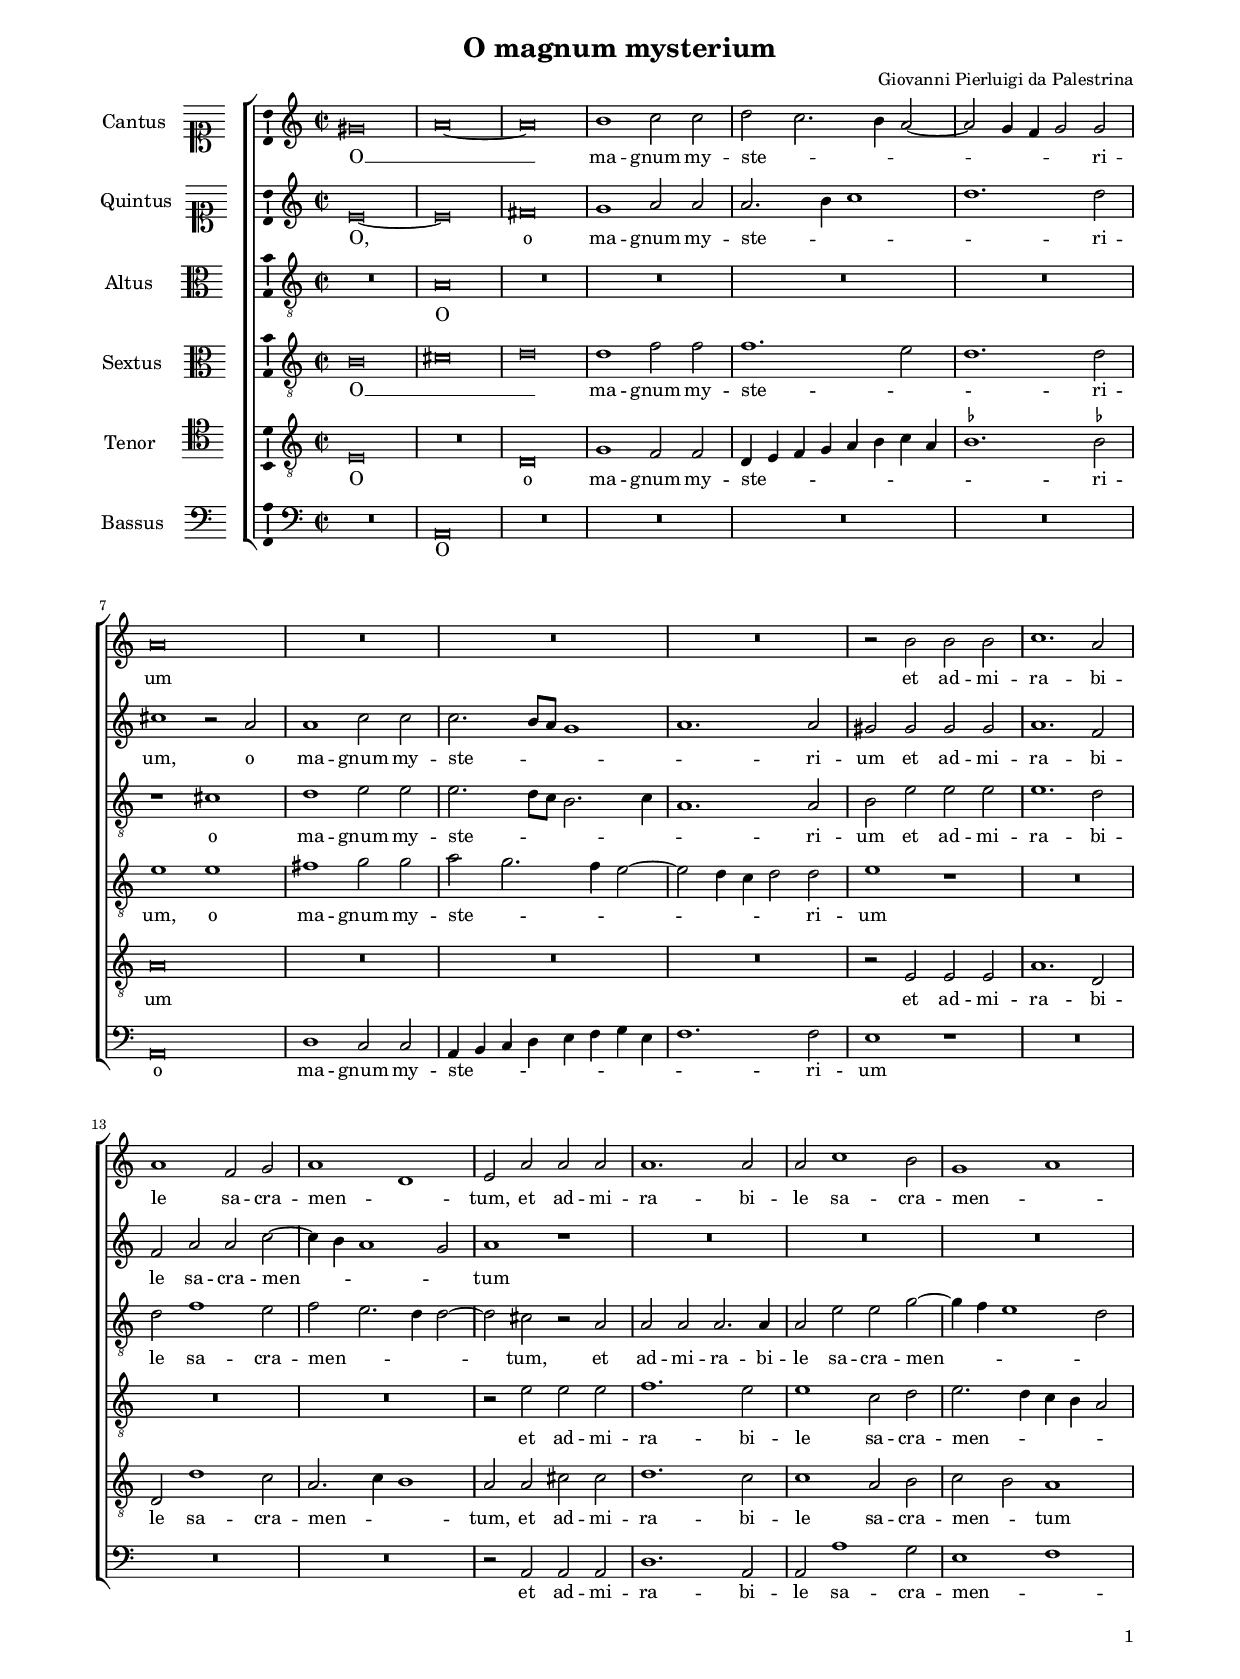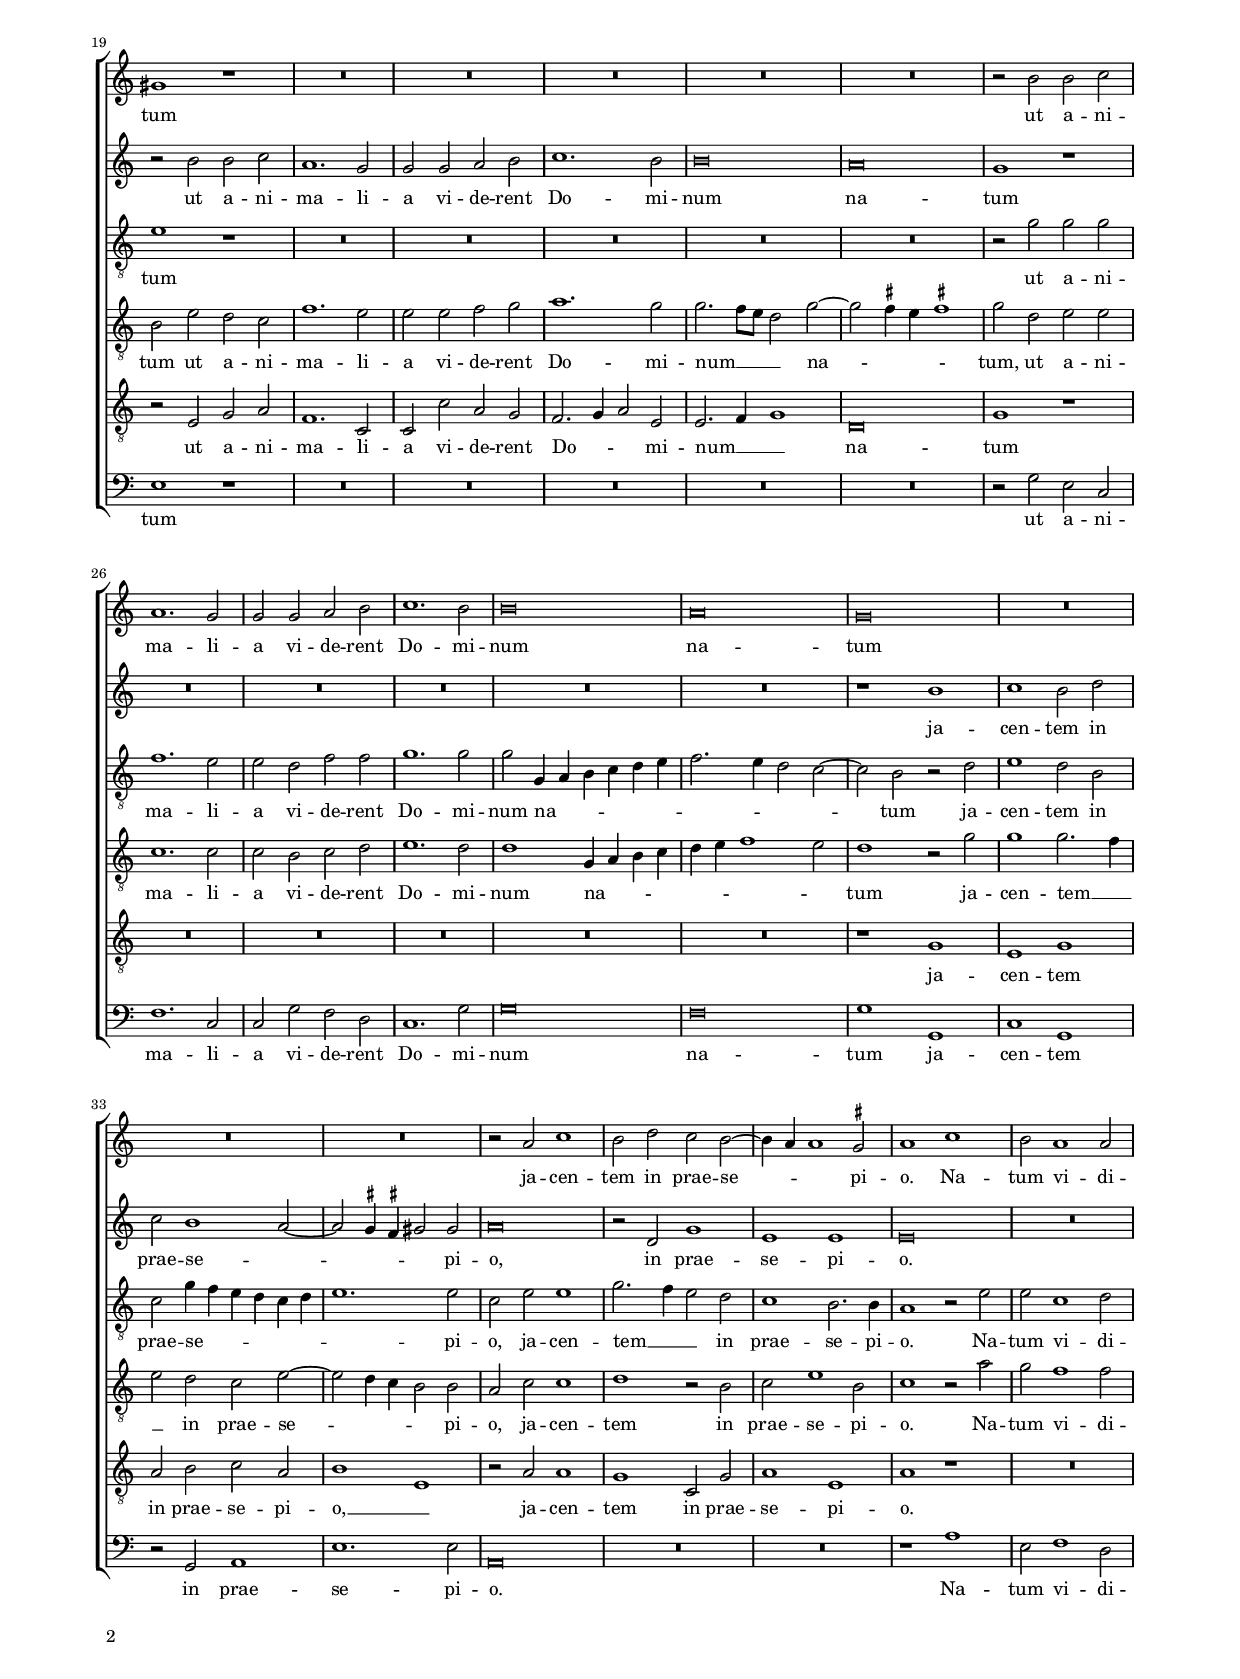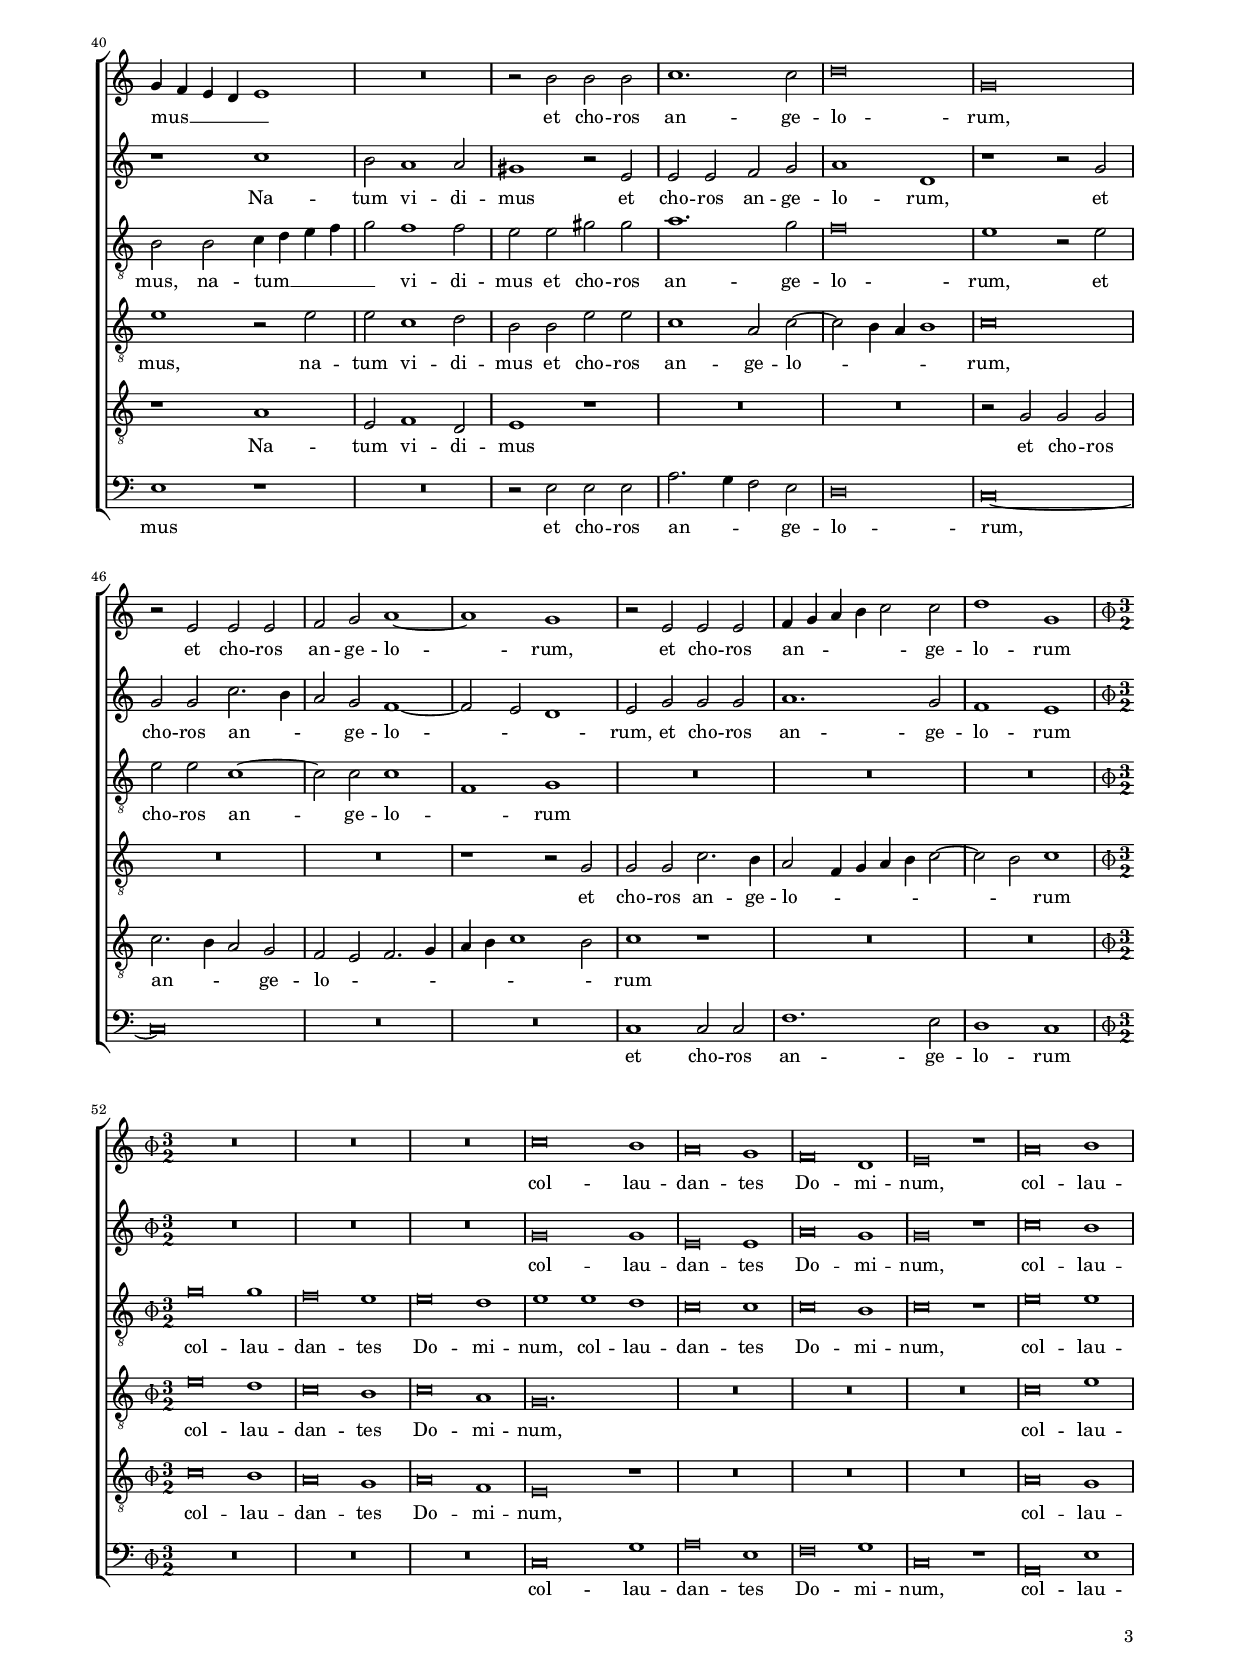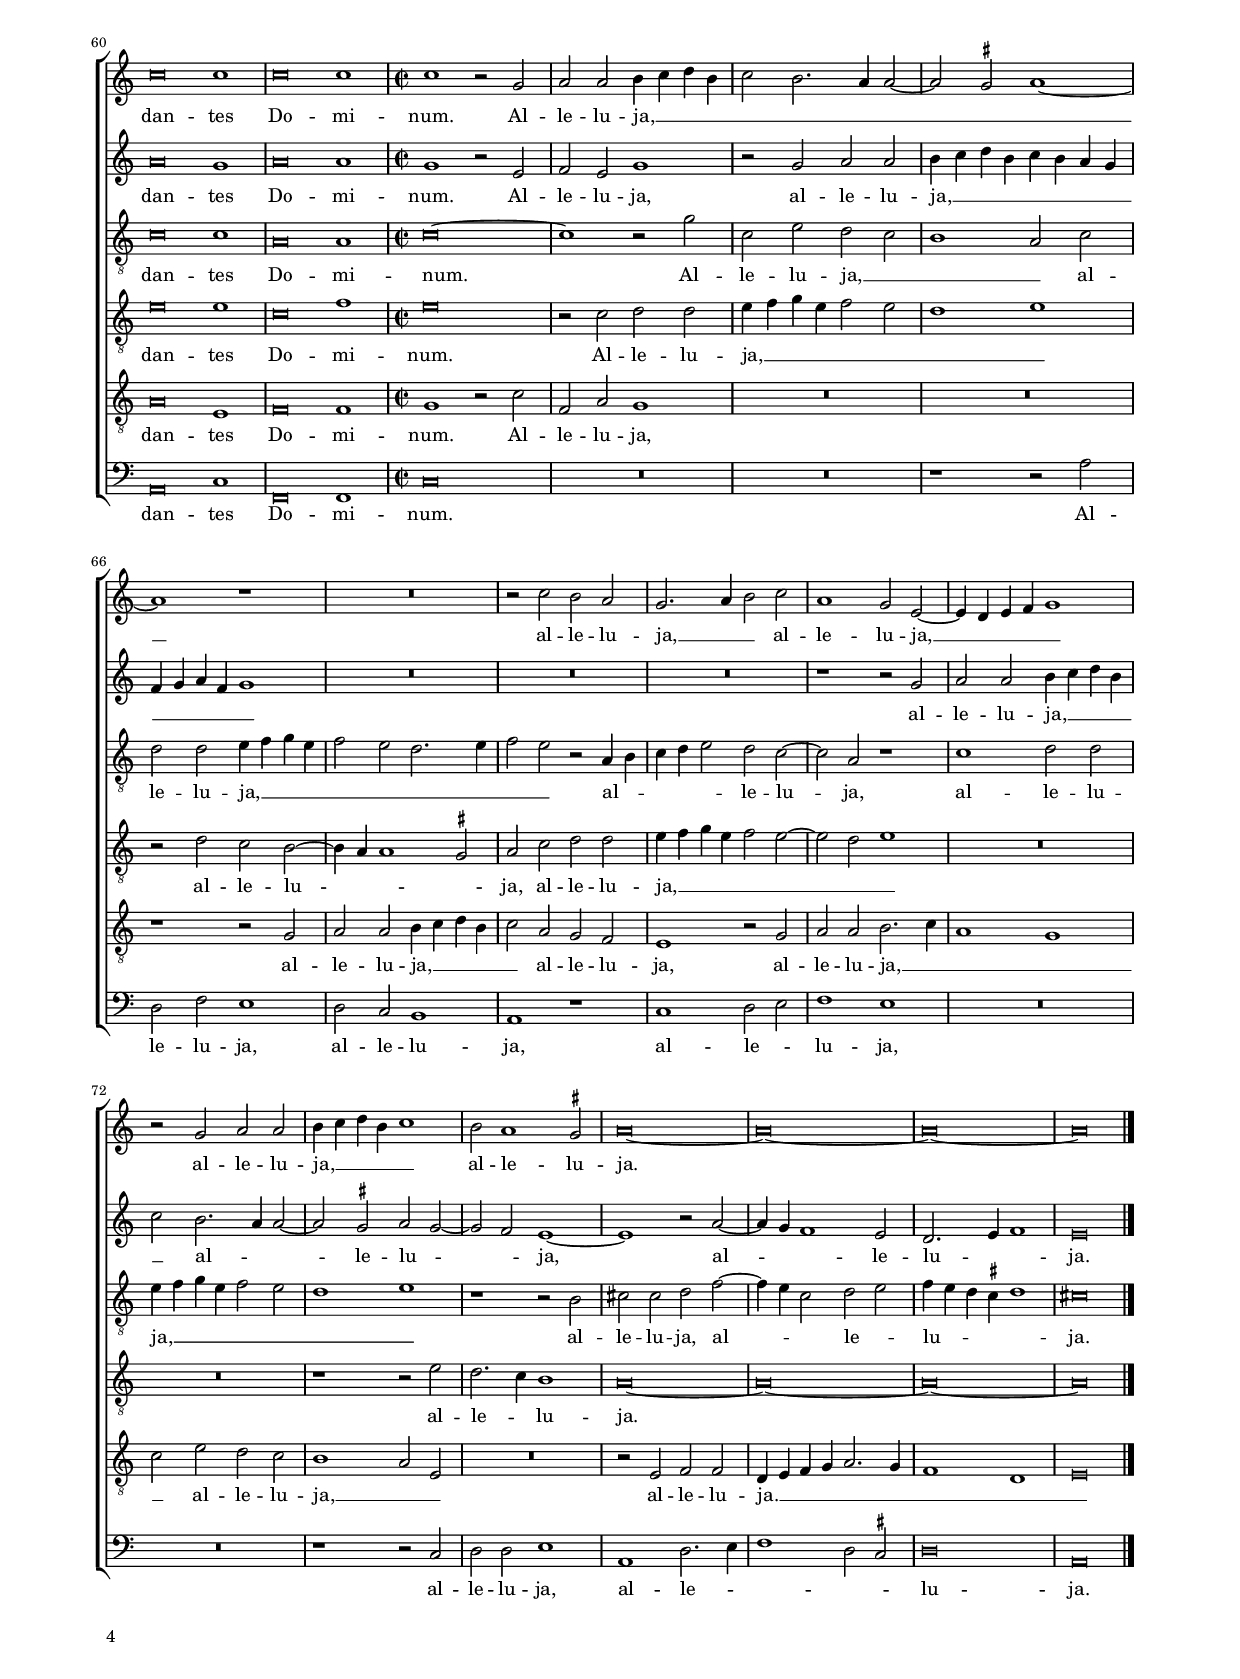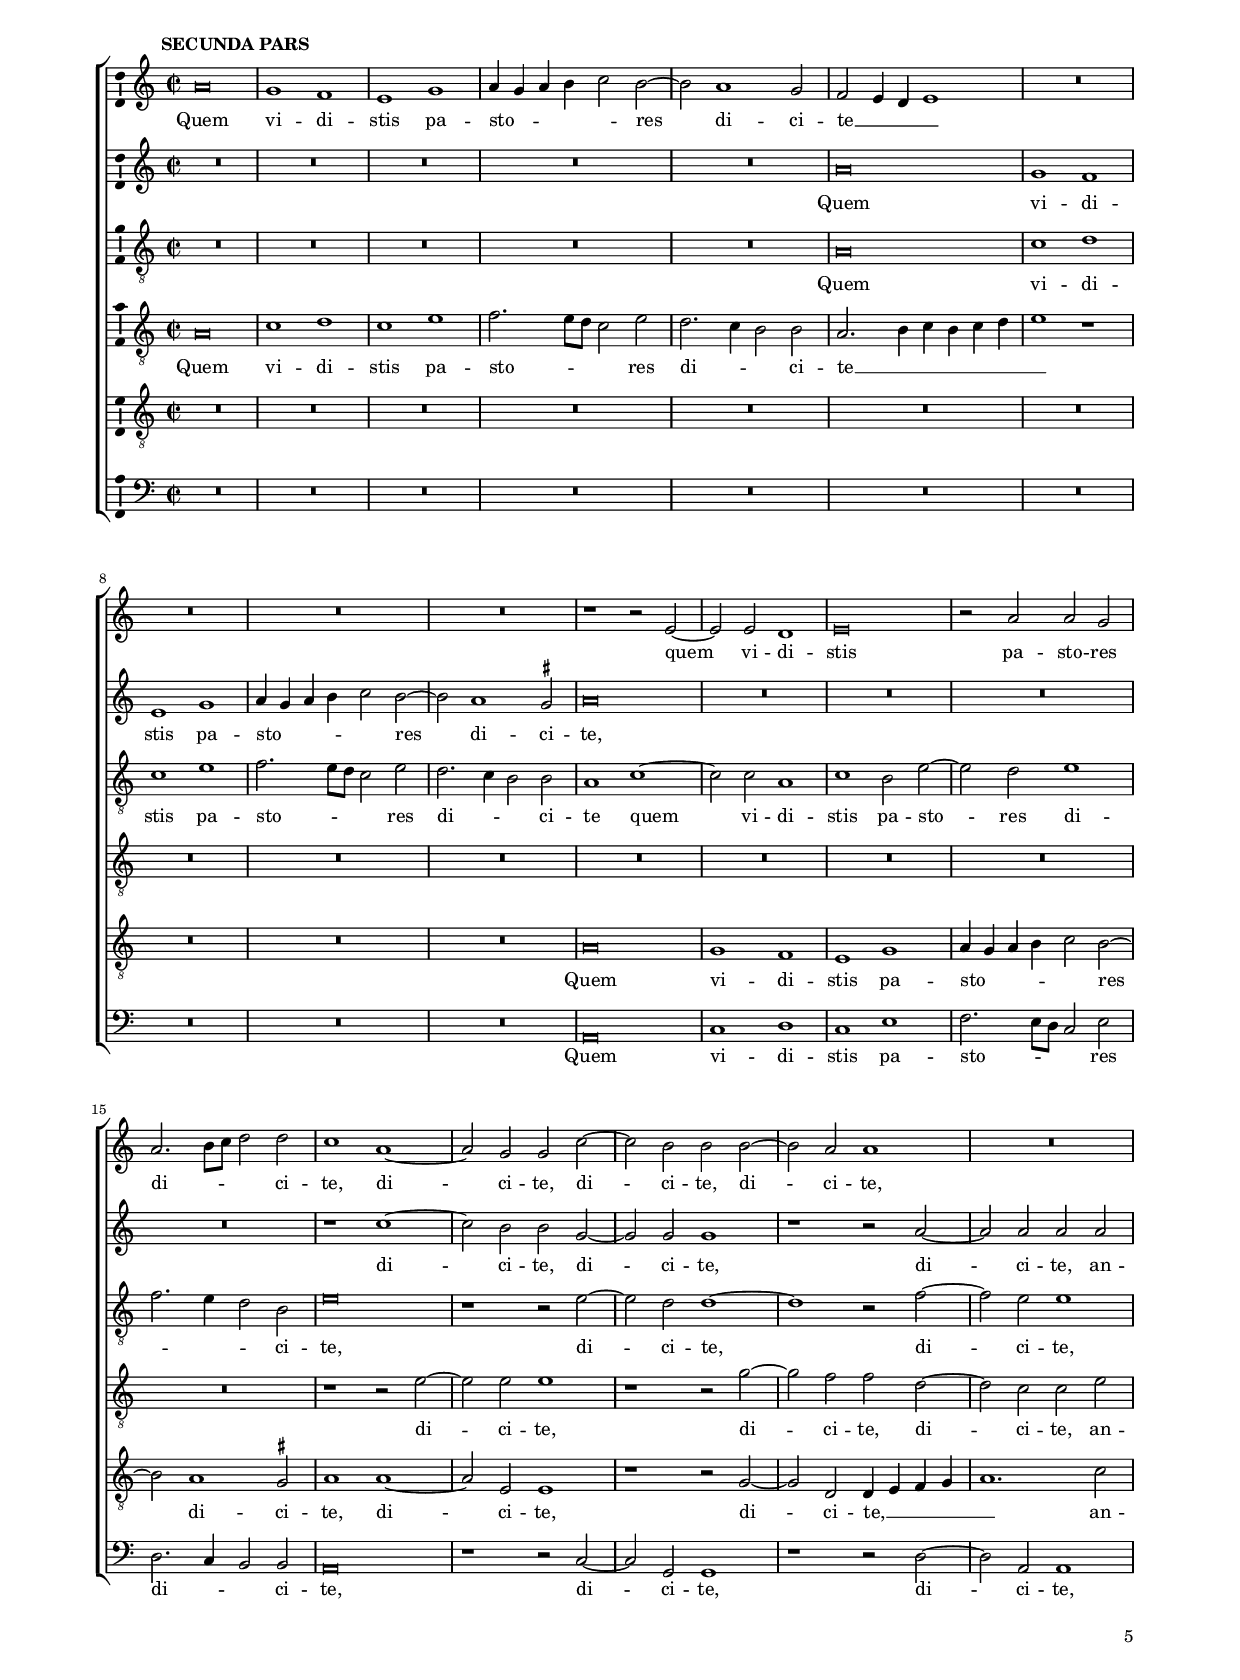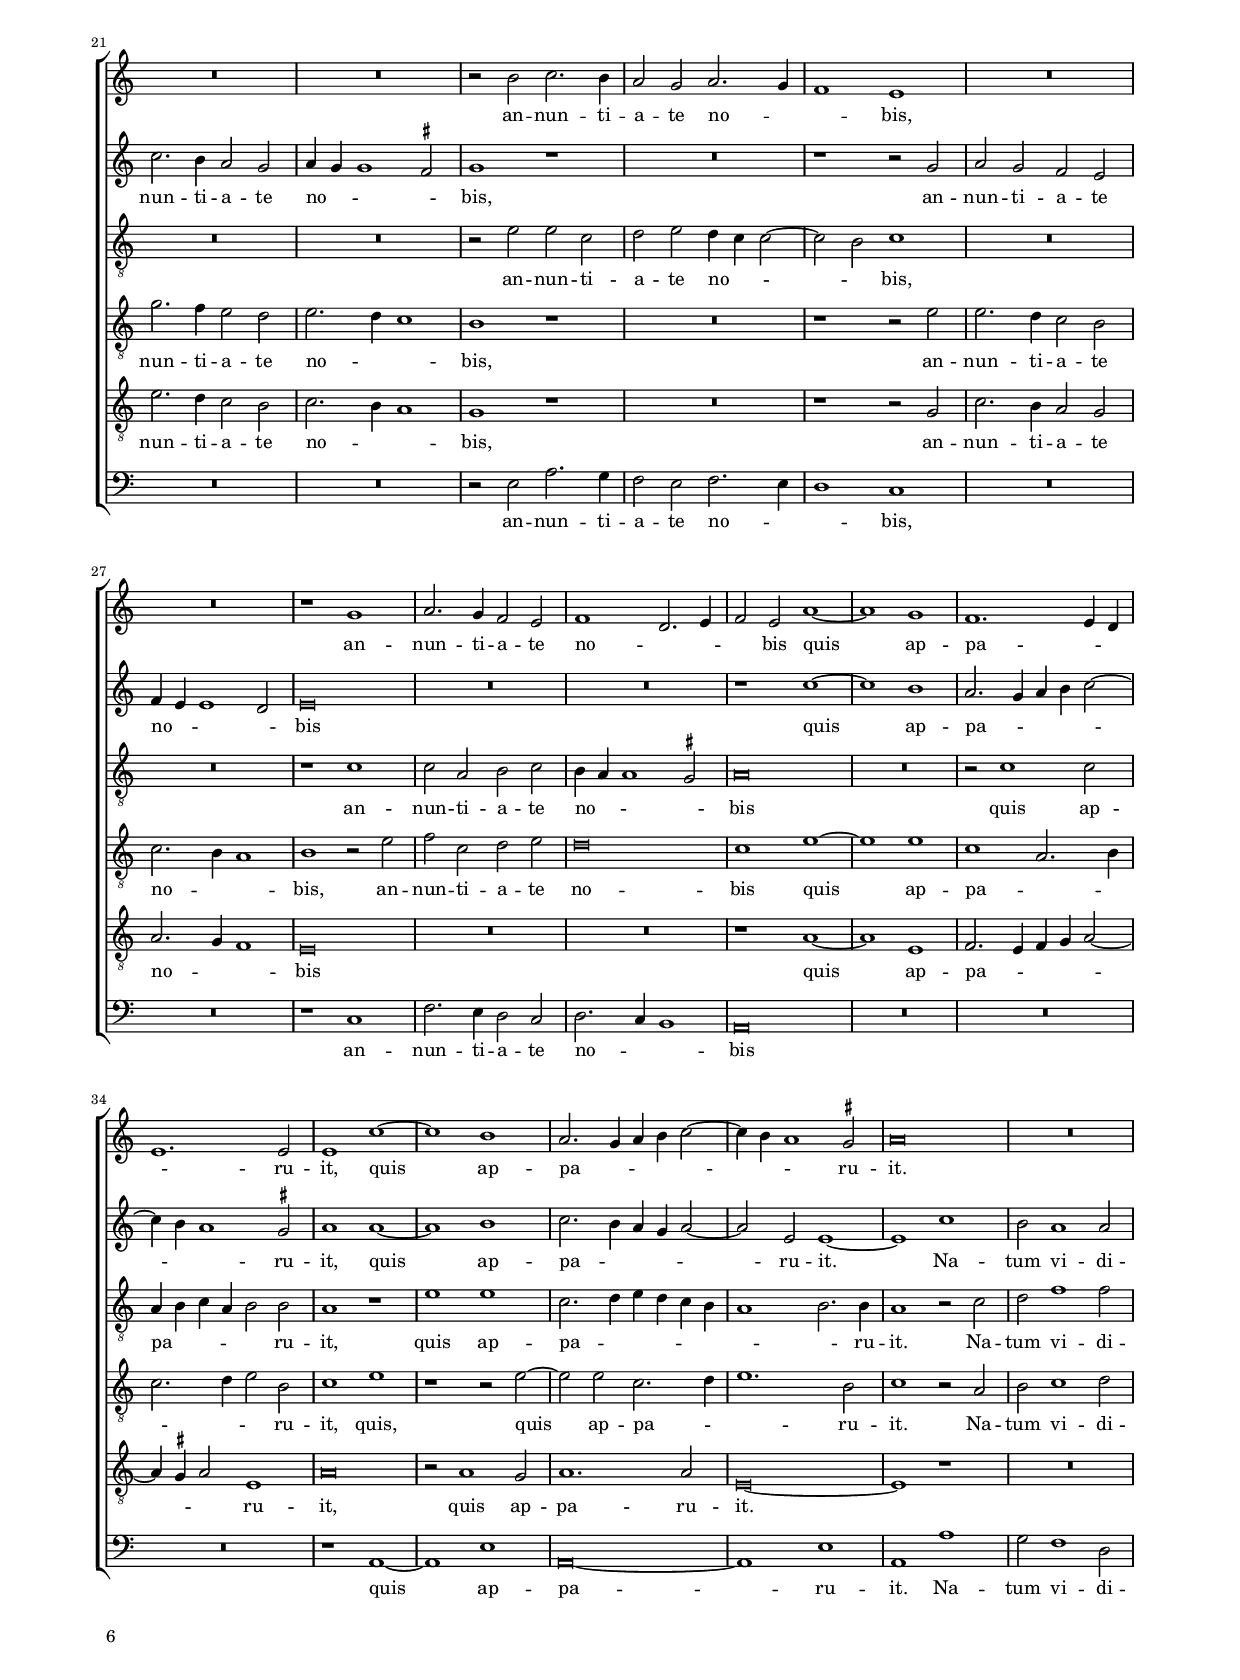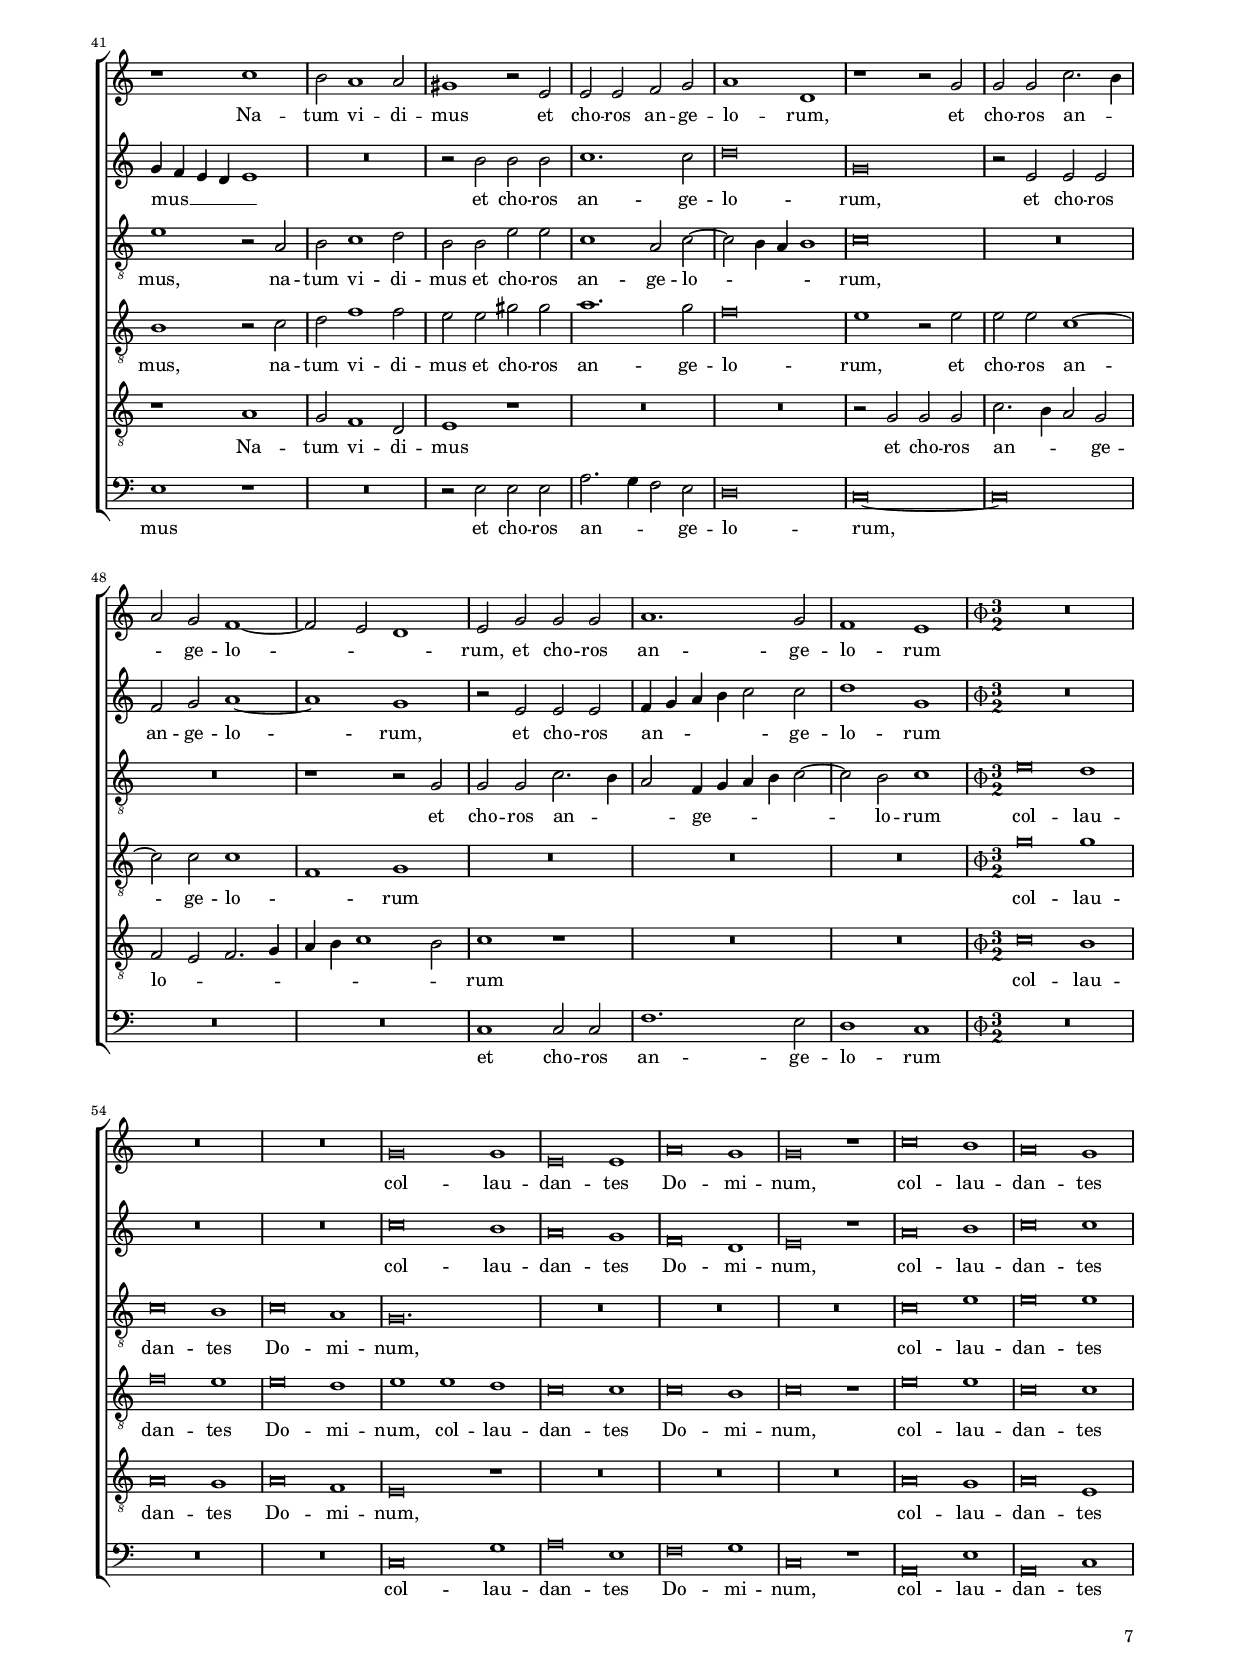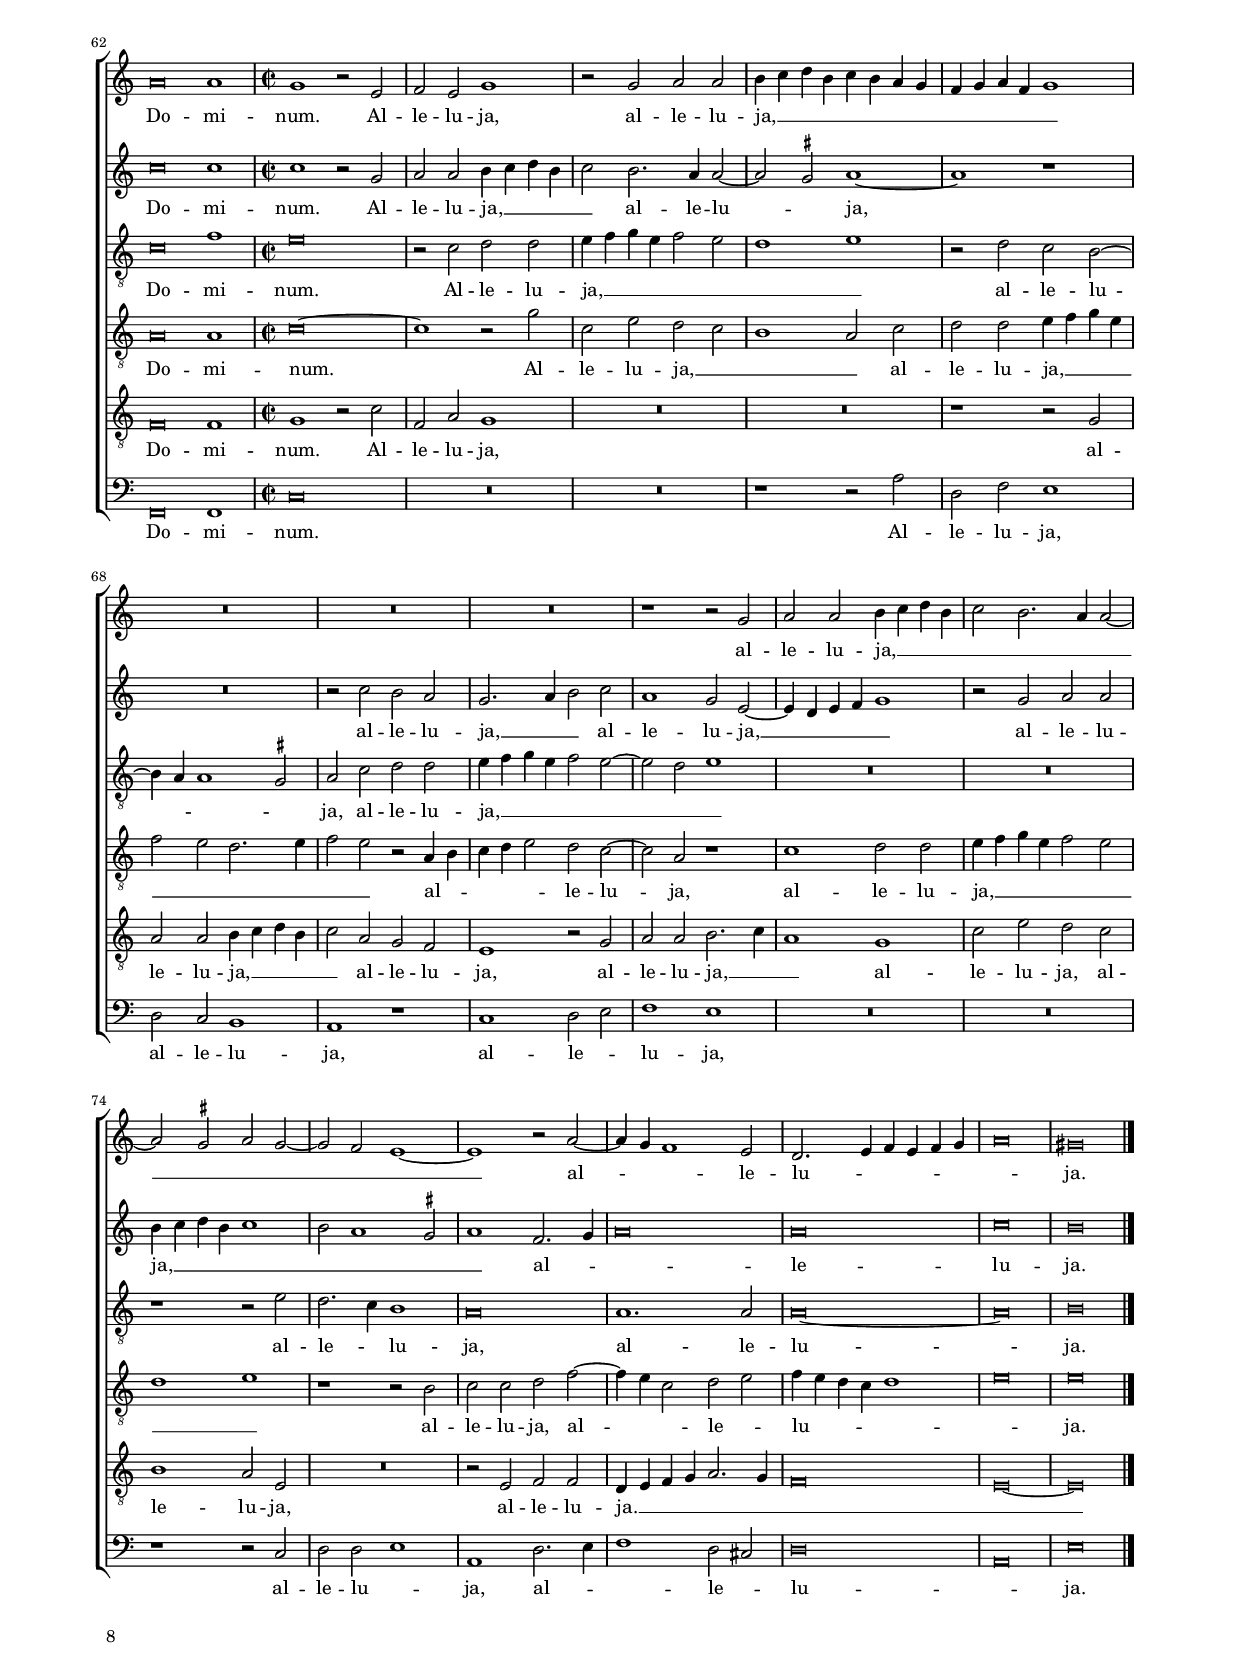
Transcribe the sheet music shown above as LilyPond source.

\header
{
  title="O magnum mysterium"
  composer="Giovanni Pierluigi da Palestrina"
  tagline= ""
}

\version "2.24.2"
\include "deutsch.ly"
#(set-global-staff-size 15)
% #(set-default-paper-size "letter")
#(ly:set-option 'point-and-click #f)


	ficta = { \once \set suggestAccidentals = ##t }
	
	forget = #(define-music-function (music) (ly:music?) #{
		\accidentalStyle forget
		$music
		\accidentalStyle default
		#})

	#(define ((double-time-signature glyph a b) grob)
	(grob-interpret-markup grob
			(markup #:override '(baseline-skip . 2.5) #:number
					(#:line ((markup (#:musicglyph glyph))
							(#:fontsize -1 #:column (a b)))))))
	
\paper
	{
	top-margin = 1.5 \cm
	bottom-margin = 0.9 \cm
	left-margin = 1.8 \cm
	right-margin = 1.8 \cm
	ragged-bottom = ##f
	ragged-last-bottom = ##t
	print-page-number = ##f
	score-system-spacing = #'((basic-distance . 16) (minimum-distance . 14) (padding . 5) (strechability . 150))
	system-system-spacing = #'((basic-distance . 16) (minimum-distance . 14) (padding . 5) (strechability . 150))
	oddFooterMarkup=\markup   \fill-line { "" \fromproperty #'page:page-number-string }
	evenFooterMarkup=\markup  \fill-line { \fromproperty #'page:page-number-string "" }
	last-bottom-spacing = #'((basic-distance . 12) (minimum-distance . 7) (padding . 4))
	systems-per-page = 3
	page-count = 8
%	min-systems-per-page = 3
	}

global = {
	\key c \major
	\time 2/2 \set Score.measureLength = #(ly:make-moment 2/1)
	\skip 1*2*51
	\once \override Score.TimeSignature.stencil = #(double-time-signature "timesig.mensural34" "3" "2") \time 3/1
	\skip 1*3*10
	\time 2/2 \set Score.measureLength = #(ly:make-moment 2/1)
	\skip 1*2*17 \bar "|."
	}


incipitcantus = \markup { \score {
	{
	\set Staff.instrumentName = \markup { \fontsize #1 "Cantus" }
	\key c \major
	\clef soprano
	s4 \bar ""
	}
	\layout  {
	raggedright = ##t
	indent = 1.6 \cm
	line-width = 2.5 \cm
	\context { \Staff \remove Time_signature_engraver }
	\override Staff.Clef.Y-extent = #'(0 . 0)
	}} \hspace #1 }


incipitsextus = \markup { \score {
	{
	\set Staff.instrumentName = \markup { \fontsize #1 "Quintus" }
	\key c \major
	\clef soprano
	s4 \bar ""
	}
	\layout  {
	raggedright = ##t
	indent = 1.6 \cm
	line-width = 2.5 \cm
	\context { \Staff \remove Time_signature_engraver }
	\override Staff.Clef.Y-extent = #'(0 . 0)
	}} \hspace #1 }
	 
	 
incipitaltus = \markup { \score {
	{
	\set Staff.instrumentName = \markup { \fontsize #1 "Altus" }
	\key c \major
	\clef alto
	s4 \bar ""
	}
	\layout  {
	raggedright = ##t
	indent = 1.7 \cm
	line-width = 2.4 \cm
	\context { \Staff \remove Time_signature_engraver }
	\override Staff.Clef.Y-extent = #'(0 . 0)
	}} \hspace #1 }
	 
	 
incipitquintus = \markup { \score {
	{
	\set Staff.instrumentName = \markup { \fontsize #1 "Sextus" }
	\key c \major
	\clef alto
	s4 \bar ""
	}
	\layout  {
	raggedright = ##t
	indent = 1.7 \cm
	line-width = 2.4 \cm
	\context { \Staff \remove Time_signature_engraver }
	\override Staff.Clef.Y-extent = #'(0 . 0)
	}} \hspace #1 }


incipittenor = \markup { \score {
	{
	\set Staff.instrumentName = \markup { \fontsize #1 "Tenor" }
	\key c \major
	\clef tenor
	s4 \bar ""
	}
	\layout  {
	raggedright = ##t
	indent = 1.7 \cm
	line-width = 2.4 \cm
	\context { \Staff \remove Time_signature_engraver }
	\override Staff.Clef.Y-extent = #'(0 . 0)
	}} \hspace #1 }
	 
	 
incipitbassus = \markup { \score {
	{
	\set Staff.instrumentName = \markup { \fontsize #1 "Bassus" }
	\key c \major
	\clef bass
	s4 \bar ""
	}
	\layout  {
	raggedright = ##t
	indent = 1.7 \cm
	line-width = 2.4 \cm
	\context { \Staff \remove Time_signature_engraver }
	\override Staff.Clef.Y-extent = #'(0 . 0)
	}} \hspace #1 }


cantus =  \relative c''
	{
	gis\breve
	a\breve~
	a\breve
	h1 c2 c
%5
	d2 c2. h4 a2~ |
	a2 g4 f g2 g
	a\breve
	R\breve
	R\breve
%10
	R\breve |
	r2 h h h
	c1. a2
	a1 f2 g
	a1 d,
%15
	e2 a a a |
	a1. a2
	a2 c1 h2
	g1 a
	gis1 r
%20
	R\breve |
	R\breve
	R\breve
	R\breve
	R\breve
%25
	r2 h h c |
	a1. g2
	g2 g a h
	c1. h2
	h\breve
%30
	a\breve |
	g\breve
	R\breve
	R\breve
	R\breve
%35
	r2 a c1 |
	h2 d c h~
	h4 a a1 \ficta gis2
	a1 c
	h2 a1 a2
%40
	g4 f e d e1 |
	R\breve
	r2 h' h h
	c1. c2
	d\breve
%45
	g,\breve |
	r2 e e e
	f2 g a1~
	a1 g
	r2 e e e
%50
	f4 g a h c2 c |
	d1 g,
% Triple time
	R\breve.
	R\breve.
	R\breve.
%55
	c\breve h1 |
	a\breve g1
	f\breve d1
	e\breve r1
	a\breve h1
%60
	c\breve c1 |
	c\breve c1
% End of triple time
	c1 r2 g
	a2 a h4 c d h
	c2 h2. a4 a2~
%65
	a2 \ficta gis a1~ |
	a1 r
	R\breve
	r2 c h a
	g2. a4 h2 c
%70
	a1 g2 e~ |
	e4 d e f g1
	r2 g a a
	h4 c d h c1
	h2 a1 \ficta gis2
%75
	a\breve~
	a\breve~
	a\breve~
	a\breve |
	}


sextus = \relative c''
	{
	e,\breve~
	e\breve
	fis\breve
	g1 a2 a
%5
	
	a2. h4 c1 |
	d1. d2
	cis1 r2 a
	a1 c2 c
%9
	c2. h8 a g1 |
	a1. a2
	gis2 gis gis gis
	a1. f2
	f2 a a c~
%14
	c4 h a1 g2 |
	a1 r
	R\breve
	R\breve
	R\breve
%19
	r2 h h c |
	a1. g2
	g2 g a h
	c1. h2
	h\breve
%24
	a\breve |
	g1 r
	R\breve
	R\breve
	R\breve
%29
	R\breve |
	R\breve
	r1 h
	c1 h2 d
	c2 h1 a2~
%34
	a2 \ficta gis4 \ficta fis gis!2 gis |
	a\breve
	r2 d, g1
	e1 e
	e\breve
%39
	R\breve |
	r1 c'
	h2 a1 a2
	gis1 r2 e
	e2 e f g
%44
	a1 d, |
	r1 r2 g
	g2 g c2. h4
	a2 g f1~
	f2 e d1
%49
	e2 g g g |
	a1. g2
	f1 e
% Triple time
	R\breve.
	R\breve.
	R\breve.
%55
	g\breve g1 |
	e\breve e1
	a\breve g1
	g\breve r1
	c\breve h1
%60
	a\breve g1 |
	a\breve a1
% End of triple time
	g1 r2 e
	f2 e g1
	r2 g a a
%65
	h4 c d h c h a g |
	f4 g a f g1
	R\breve
	R\breve
	R\breve
%70
	r1 r2 g |
	a2 a h4 c d h
	c2 h2. a4 a2~
	a2 \ficta gis a \forget g~
	g2 f e1~
%75
	e1 r2 a~ |
	a4 g f1 e2
	d2. e4 f1
	e\breve |
	}


altus =  \relative c'
	{
	R\breve
	a\breve
	R\breve
	R\breve
%5
	R\breve |
	R\breve
	r1 cis
	d1 e2 e
	e2. d8 c h2. c4
%10
	a1. a2 |
	h2 e e e
	e1. d2
	d2 f1 e2
	f2 e2. d4 d2~
%15
	d2 cis r a |
	a2 a a2. a4
	a2 e' e g~
	g4 f e1 d2
	e1 r
%20
	R\breve |
	R\breve
	R\breve
	R\breve
	R\breve
%25
	r2 g g g |
	f1. e2
	e2 d f f
	g1. g2
	g2 g,4 a h c d e
%30
	f2. e4 d2 c~ |
	c2 h r d
	e1 d2 h
	c2 g'4 f e d c d
	e1. e2
%35
	c2 e e1 |
	g2. f4 e2 d
	c1 h2. h4
	a1 r2 e'
	e2 c1 d2
%40
	h2 h c4 d e f |
	g2 f1 f2
	e2 e gis gis
	a1. g2
	f\breve
%45
	e1 r2 e |
	e2 e c1~
	c2 c c1
	f,1 g
	R\breve
%50
	R\breve |
	R\breve
% Triple time
	g'\breve g1
	f\breve e1
	e\breve d1
%55
	e1 e d |
	c\breve c1
	c\breve h1
	c\breve r1
	e\breve e1
%60
	c\breve c1 |
	a\breve a1
% End of triple time
	c\breve~
	c1 r2 g'
	c,2 e d c
%65
	h1 a2 c |
	d2 d e4 f g e
	f2 e d2. e4
	f2 e r a,4 h
	c4 d e2 d c~
%70
	c2 a r1 |
	c1 d2 d
	e4 f g e f2 e
	d1 e
	r1 r2 h
%75
	cis2 cis d f~ |
	f4 e c2 d e
	f4 e d \ficta cis d1
	cis\breve |
	}


quintus =  \relative c'
	{
	h\breve
	cis\breve
	d\breve
	d1 f2 f
%5
	f1. e2 |
	d1. d2
	e1 e
	fis1 g2 g
	a2 g2. f4 e2~
%10
	e2 d4 c d2 d |
	e1 r
	R\breve
	R\breve
	R\breve
%15
	r2 e e e |
	f1. e2
	e1 c2 d
	e2. d4 c h a2
	h2 e d c
%20
	f1. e2 |
	e2 e f g
	a1. g2
	g2. f8 e d2 g~
	g2 \ficta fis4 e \ficta fis!1
%25
	g2 d e e |
	c1. c2
	c2 h c d
	e1. d2
	d1 g,4 a h c
%30
	d4 e f1 e2 |
	d1 r2 g
	g1 g2. f4
	e2 d c e~
	e2 d4 c h2 h
%35
	a2 c c1 |
	d1 r2 h
	c2 e1 h2
	c1 r2 a'
	g2 f1 f2
%40
	e1 r2 e |
	e2 c1 d2
	h2 h e e
	c1 a2 c~
	c2 h4 a h1
%45
	c\breve |
	R\breve
	R\breve
	r1 r2 g
	g2 g c2. h4
%50
	a2 f4 g a h c2~ |
	c2 h c1
% Triple time
	e\breve d1
	c\breve h1
	c\breve a1
%55
	g\breve. |
	R\breve.
	R\breve.
	R\breve.
	c\breve e1
%60
	e\breve e1 |
	c\breve f1
% End of triple time
	e\breve
	r2 c d d
	e4 f g e f2 e
%65
	d1 e |
	r2 d c h~
	h4 a a1 \ficta gis2
	a2 c d d
	e4 f g e f2 e~
%70
	e2 d e1 |
	R\breve
	R\breve
	r1 r2 e
	d2. c4 h1
%75
	a\breve~ |
	a\breve~
	a\breve~
	a\breve |
	}


tenor  =  \relative c'
	{
	e,\breve
	R\breve
	d\breve
	g1 f2 f
%5
	d4 e f g a h c a |
	\ficta b1. \ficta b!2
	a\breve
	R\breve
	R\breve
%10
	R\breve |
	r2 e e e
	a1. d,2
	d2 d'1 c2
	a2. c4 h1
%15
	a2 a cis cis |
	d1. c2
	c1 a2 h
	c2 h a1
	r2 e g a |
%20
	f1. c2 |
	c2 c' a g
	f2. g4 a2 e
	e2. f4 g1
	d\breve
%25
	g1 r |
	R\breve
	R\breve
	R\breve
	R\breve
%30
	R\breve |
	r1 g
	e1 g
	a2 h c a
	h1 e,
%35
	r2 a a1 |
	g1 c,2 g'
	a1 e
	a1 r
	R\breve
%40
	r1 a |
	e2 f1 d2
	e1 r
	R\breve
	R\breve
%45
	r2 g g g |
	c2. h4 a2 g
	f2 e f2. g4
	a4 h c1 h2
	c1 r
%50
	R\breve |
	R\breve
% Triple time
	c\breve h1
	a\breve g1
	a\breve f1
%55
	e\breve r1 |
	R\breve.
	R\breve.
	R\breve.
	a\breve g1
%60
	a\breve e1 |
	f\breve f1
% End of triple time
	g1 r2 c
	f,2 a g1
	R\breve
%65
	R\breve |
	r1 r2 g
	a2 a h4 c d h
	c2 a g f
	e1 r2 g
%70
	a2 a h2. c4 |
	a1 g
	c2 e d c
	h1 a2 e
	R\breve
%75
	r2 e f f |
	d4 e f g a2. g4
	f1 d
	e\breve |
	}


bassus  =  \relative c
	{
	R\breve
	a\breve
	R\breve
	R\breve
%5
	R\breve |
	R\breve
	a\breve
	d1 c2 c
	a4 h c d e f g e
%10
	f1. f2 |
	e1 r
	R\breve
	R\breve
	R\breve
%15
	r2 a, a a |
	d1. a2
	a2 a'1 g2
	e1 f
	e1 r
%20
	R\breve |
	R\breve
	R\breve
	R\breve
	R\breve
%25
	r2 g e c |
	f1. c2
	c2 g' f d
	c1. g'2
	g\breve
%30
	f\breve |
	g1 g,
	c1 g
	r2 g a1
	e'1. e2
%35
	a,\breve |
	R\breve
	R\breve
	r1 a'
	e2 f1 d2
%40
	e1 r |
	R\breve
	r2 e e e
	a2. g4 f2 e
	d\breve
%45
	c\breve~ |
	c\breve
	R\breve
	R\breve
	c1 c2 c
%50
	f1. e2 |
	d1 c
% Triple time
	R\breve.
	R\breve.
	R\breve.
%55
	c\breve g'1 |
	a\breve e1
	f\breve g1
	c,\breve r1
	a\breve e'1
%60
	a,\breve c1 |
	f,\breve f1
% End of triple time
	c'\breve
	R\breve
	R\breve
%65
	r1 r2 a' |
	d,2 f e1
	d2 c h1
	a1 r
	c1 d2 e
%70
	f1 e |
	R\breve
	R\breve
	r1 r2 c
	d2 d e1
%75
	a,1 d2. e4 |
	f1 d2 \ficta cis
	d\breve
	a\breve |
	}


lyricscantus = \lyricmode {
	O __ _ ma -- gnum my -- ste -- _ _ _ _ _ _ ri -- um
	et ad -- mi -- ra -- bi -- le sa -- cra -- men -- _ tum,
	et ad -- mi -- ra -- bi -- le sa -- cra -- men -- _ tum
	ut a -- ni -- ma -- li -- a vi -- de -- rent Do -- mi -- num na -- tum
	ja -- cen -- tem in prae -- se -- _ _ pi -- o.
	Na -- tum vi -- di -- mus __ _ _ _ _
	et cho -- ros an -- ge -- lo -- rum,
	et cho -- ros an -- ge -- lo -- rum,
	et cho -- ros an -- _ _ _ _ ge -- lo -- rum
	col -- lau -- dan -- tes Do -- mi -- num,
	col -- lau -- dan -- tes Do -- mi -- num.
	Al -- le -- lu -- ja, __ _ _ _ _ _ _ _ _ _
	al -- le -- lu -- ja, __ _ _
	al -- le -- lu -- ja, __ _ _ _ _
	al -- le -- lu -- ja, __ _ _ _ _ 
	al -- le -- lu -- ja.	
	}


lyricssextus = \lyricmode {
	O,
	o ma -- gnum my -- ste -- _ _ _ ri -- um,
	o ma -- gnum my -- ste -- _ _ _ _ ri -- um
	et ad -- mi -- ra -- bi -- le sa -- cra -- men -- _ _ _ tum
	ut a -- ni -- ma -- li -- a vi -- de -- rent Do -- mi -- num na -- tum
	ja -- cen -- tem in prae -- se -- _ _ _ _ pi -- o,
	in prae -- se -- pi -- o.
	Na -- tum vi -- di -- mus
	et cho -- ros an -- ge -- lo -- rum,
	et cho -- ros an -- _ _ ge -- lo -- _ _ rum,
	et cho -- ros an -- ge -- lo -- rum
	col -- lau -- dan -- tes Do -- mi -- num,
	col -- lau -- dan -- tes Do -- mi -- num.
	Al -- le -- lu -- ja,
	al -- le -- lu -- ja, __ _ _ _ _ _ _ _ _ _ _ _ _
	al -- le -- lu -- ja, __ _ _ _ _
	al -- _ _ le -- lu -- _ _ ja,
	al -- _ _ le -- lu -- _ _ ja.
	}
	
	
lyricsaltus = \lyricmode {
	O
	o ma -- gnum my -- ste -- _ _ _ _ _ ri -- um
	et ad -- mi -- ra -- bi -- le sa -- cra -- men -- _ _ _ tum,
	et ad -- mi -- ra -- bi -- le sa -- cra -- men -- _ _ _ tum
	ut a -- ni -- ma -- li -- a vi -- de -- rent Do -- mi -- num na -- _ _ _ _ _ _ _ _ _ tum
	ja -- cen -- tem in prae -- se -- _ _ _ _ _ _ pi -- o,
	ja -- cen -- tem __ _ _ in prae -- se -- pi -- o.
	Na -- tum vi -- di -- mus,
	na -- tum __ _ _ _ _ vi -- di -- mus
	et cho -- ros an -- ge -- lo -- rum,
	et cho -- ros an -- ge -- lo -- _ rum
	col -- lau -- dan -- tes Do -- mi -- num,
	col -- lau -- dan -- tes Do -- mi -- num,
	col -- lau -- dan -- tes Do -- mi -- num.
	Al -- le -- lu -- ja, __ _ _ _ 
	al -- le -- lu -- ja, __ _ _ _ _ _ _ _ _ _
	al -- _ _ _ _ le -- lu -- ja,
	al -- le -- lu -- ja, __ _ _ _ _ _ _ _
	al -- le -- lu -- ja,
	al -- _ _ le -- _ lu -- _ _ _ _ ja.
	}


lyricsquintus = \lyricmode {
	O __ _ _ ma -- gnum my -- ste -- _ _ ri -- um,
	o ma -- gnum my -- ste -- _ _ _ _ _ _ ri -- um
	et ad -- mi -- ra -- bi -- le sa -- cra -- men -- _ _ _ _ tum
	ut a -- ni -- ma -- li -- a vi -- de -- rent Do -- mi -- num __ _ _ _ na -- _ _ _ tum,
	ut a -- ni -- ma -- li -- a vi -- de -- rent Do -- mi -- num na -- _ _ _ _ _ _ _ tum
	ja -- cen -- tem __ _ _ in prae -- se -- _ _ _ pi -- o,
	ja -- cen -- tem in prae -- se -- pi -- o.
	Na -- tum vi -- di -- mus,
	na -- tum vi -- di -- mus
	et cho -- ros an -- ge -- lo -- _ _ _ rum,
	et cho -- ros an -- ge -- lo -- _ _ _ _ _ _ rum
	col -- lau -- dan -- tes Do -- mi -- num,
	col -- lau -- dan -- tes Do -- mi -- num.
	Al -- le -- lu -- ja, __ _ _ _ _ _ _ _
	al -- le -- lu -- _ _ _ ja,
	al -- le -- lu -- ja, __ _ _ _ _ _ _ _
	al -- le -- _ lu -- ja.
	}


lyricstenor = \lyricmode {
	O
	o ma -- gnum my -- ste -- _ _ _ _ _ _ _ _ ri -- um
	et ad -- mi -- ra -- bi -- le sa -- cra -- men -- _ _ tum,
	et ad -- mi -- ra -- bi -- le sa -- cra -- men -- _ tum
	ut a -- ni -- ma -- li -- a vi -- de -- rent Do -- _ _ mi -- num __ _ _ na -- tum
	ja -- cen -- tem in prae -- se -- pi -- o, __ _
	ja -- cen -- tem in prae -- se -- pi -- o.
	Na -- tum vi -- di -- mus
	et cho -- ros an -- _ _ ge -- lo -- _ _ _ _ _ _ _ rum
	col -- lau -- dan -- tes Do -- mi -- num,
	col -- lau -- dan -- tes Do -- mi -- num.
	Al -- le -- lu -- ja,
	al -- le -- lu -- ja, __ _ _ _ _
	al -- le -- lu -- ja,
	al -- le -- lu -- ja, __ _ _ _ _
	al -- le -- lu -- ja, __ _ _
	al -- le -- lu -- ja. __ _ _ _ _ _ _ _ _	
	}


lyricsbassus = \lyricmode {
	O 
	o ma -- gnum my -- ste -- _ _ _ _ _ _ _ _ ri -- um
	et ad -- mi -- ra -- bi -- le sa -- cra -- men -- _ tum
	ut a -- ni -- ma -- li -- a vi -- de -- rent Do -- mi -- num na -- tum
	ja -- cen -- tem in prae -- se -- pi -- o.
	Na -- tum vi -- di -- mus
	et cho -- ros an -- _ _ ge -- lo -- rum,
	et cho -- ros an -- ge -- lo -- rum
	col -- lau -- dan -- tes Do -- mi -- num,
	col -- lau -- dan -- tes Do -- mi -- num.
	Al -- le -- lu -- ja,
	al -- le -- lu -- ja,
	al -- le -- _ lu -- ja,
	al -- le -- lu -- ja,
	al -- le -- _ _ _ _ lu -- ja.	
	}


\score
{  
	\transpose c c {
	\new ChoirStaff \with { \override StaffGrouper.staff-staff-spacing.basic-distance = #12 }
	<<

	\new Staff << \global
	\new Voice="v1" {
		\set Staff.instrumentName=\incipitcantus
		\set Staff.midiInstrument = "reed organ"
		\clef violin
		\cantus }
	\new Lyrics \lyricsto "v1" {\lyricscantus }
	>>


	\new Staff << \global
	\new Voice="v6" {
		\set Staff.instrumentName=\incipitsextus
		\set Staff.midiInstrument = "reed organ"
		\clef violin 
		\sextus}
	\new Lyrics \lyricsto "v6" {\lyricssextus }
	>>


	\new Staff << \global
	\new Voice="v2" {
		\set Staff.instrumentName=\incipitaltus
		\set Staff.midiInstrument = "reed organ"
		\clef "G_8" 
		\altus}
	\new Lyrics \lyricsto "v2" {\lyricsaltus }
	>>

	
	\new Staff << \global
	\new Voice="v5" {
		\set Staff.instrumentName=\incipitquintus
		\set Staff.midiInstrument = "reed organ"
		\clef "G_8"
		\quintus}
	\new Lyrics \lyricsto "v5" {\lyricsquintus }
	>>


	\new Staff << \global
	\new Voice="v3" {
		\set Staff.instrumentName=\incipittenor
		\set Staff.midiInstrument = "reed organ"
		\clef "G_8"
		\tenor }
	\new Lyrics \lyricsto "v3" {\lyricstenor }
	>>


	\new Staff << \global
	\new Voice="v4" {
		\set Staff.instrumentName=\incipitbassus
		\set Staff.midiInstrument = "reed organ"
		\clef "bass" 
		\bassus }
	\new Lyrics \lyricsto "v4" {\lyricsbassus}
	>>

	>>
	} % transpose

	\layout
	{
	indent = 2.5 \cm
%	\context { \Lyrics \override VerticalAxisGroup.nonstaff-relatedstaff-spacing.padding = #2 }
%	\context { \Lyrics \override LyricText.font-size = #1 }	
	\context { \Staff \consists Ambitus_engraver }
	\context { \Score \override BarNumber.padding = #2 }
	\context { \Voice \override NoteHead.style = #'baroque }
	}

\midi
	{
	\tempo 2 = 90
	}

}

%%%%%%%%%%%%%%%%%%%%  SECUNDA PARS   %%%%%%%%%%%%%%%%%%%%


global = {
	\key c \major
	\time 2/2 \set Score.measureLength = #(ly:make-moment 2/1)
	\skip 1*2*52
	\once \override Score.TimeSignature.stencil = #(double-time-signature "timesig.mensural34" "3" "2") \time 3/1
	\skip 1*3*10
	\time 2/2 \set Score.measureLength = #(ly:make-moment 2/1)
	\skip 1*2*18 \bar "|."
	}


cantus =  \relative c''
	{
	a\breve
	g1 f
	e1 g
	a4 g a h c2 h~
%5
	h2 a1 g2 |
	f2 e4 d e1
	R\breve
	R\breve
	R\breve
%10
	R\breve |
	r1 r2 e~
	e2 e d1
	e\breve
	r2 a a g
%15
	a2. h8 c d2 d |
	c1 a~
	a2 g g c~
	c2 h h h~
	h2 a a1
%20
	R\breve |
	R\breve
	R\breve
	r2 h c2. h4
	a2 g a2. g4
%25
	f1 e |
	R\breve
	R\breve
	r1 g
	a2. g4 f2 e
%30
	f1 d2. e4 |
	f2 e a1~
	a1 g
	f1. e4 d
	e1. e2
%35
	e1 c'~ |
	c1 h
	a2. g4 a h c2~
	c4 h a1 \ficta gis2
	a\breve
%40
	R\breve |
	r1 c
	h2 a1 a2
	gis1 r2 e
	e2 e f g
%45
	a1 d, |
	r1 r2 g
	g2 g c2. h4
	a2 g f1~
	f2 e d1
%50
	e2 g g g |
	a1. g2
	f1 e
% Triple time
	R\breve.
	R\breve.
%55
	R\breve. |
	g\breve g1
	e\breve e1
	a\breve g1
	g\breve r1
%60
	c\breve h1 |
	a\breve g1
	a\breve a1
% End of triple time
	g1 r2 e
	f2 e g1
%65
	r2 g a a |
	h4 c d h c h a g
	f4 g a f g1
	R\breve
	R\breve
%70
	R\breve |
	r1 r2 g |
	a2 a h4 c d h
	c2 h2. a4 a2~
	a2 \ficta gis a2 \forget g~
%75
	g2 f e1~ |
	e1 r2 a~
	a4 g f1 e2
	d2. e4 f e f g
	a\breve
%80
	gis\breve |
	}


sextus = \relative c''
	{
	R\breve
	R\breve
	R\breve
	R\breve
%5
	R\breve |
	a\breve
	g1 f
	e1 g
	a4 g a h c2 h~
%10
	h2 a1 \ficta gis2 |
	a\breve
	R\breve
	R\breve
	R\breve
%15
	R\breve |
	r1 c~
	c2 h h g~
	g2 g g1
	r1 r2 a~
%20
	a2 a a a |
	c2. h4 a2 g
	a4 g g1 \ficta fis2
	g1 r
	R\breve
%25
	r1 r2 g |
	a2 g f e
	f4 e e1 d2
	e\breve
	R\breve
%30
	R\breve |
	r1 c'~
	c1 h
	a2. g4 a h c2~
	c4 h a1 \ficta gis2
%35
	a1 a~ |
	a1 h
	c2. h4 a g a2~
	a2 e e1~
	e1 c'
%40
	h2 a1 a2 |
	g4 f e d e1
	R\breve
	r2 h' h h
	c1. c2
%45
	d\breve |
	g,\breve
	r2 e e e
	f2 g a1~
	a1 g
%50
	r2 e e e |
	f4 g a h c2 c
	d1 g,
% Triple time
	R\breve.
	R\breve.
%55
	R\breve. |
	c\breve h1
	a\breve g1
	f\breve d1
	e\breve r1
%60
	a\breve h1 |
	c\breve c1
	c\breve c1
% End of triple time
	c1 r2 g
	a2 a h4 c d h
%65
	c2 h2. a4 a2~ |
	a2 \ficta gis a1~
	a1 r
	R\breve
	r2 c h a
%70
	g2. a4 h2 c |
	a1 g2 e~
	e4 d e f g1
	r2 g a a
	h4 c d h c1
%75
	h2 a1 \ficta gis2 |
	a1 f2. g4
	a\breve
	a\breve
	c\breve
%80
	h\breve |
	}


altus =  \relative c'
	{
	R\breve
	R\breve
	R\breve
	R\breve
%5
	R\breve |
	a\breve
	c1 d
	c1 e
	f2. e8 d c2 e
%10
	d2. c4 h2 h |
	a1 c~
	c2 c a1
	c1 h2 e~
	e2 d e1
%15
	f2. e4 d2 h |
	e\breve
	r1 r2 e~
	e2 d d1~
	d1 r2 f~
%20
	f2 e e1 |
	R\breve
	R\breve
	r2 e e c
	d2 e d4 c c2~
%25
	c2 h c1 |
	R\breve
	R\breve
	r1 c
	c2 a h c
%30
	h4 a a1 \ficta gis2 |
	a\breve
	R\breve
	r2 c1 c2
	a4 h c a h2 h
%35
	a1 r |
	e'1 e
	c2. d4 e d c h
	a1 h2. h4
	a1 r2 c
%40
	d2 f1 f2 |
	e1 r2 a,
	h2 c1 d2
	h2 h e e
	c1 a2 c~
%45
	c2 h4 a h1 |
	c\breve
	R\breve
	R\breve
	r1 r2 g
%50
	g2 g c2. h4 |
	a2 f4 g a h c2~
	c2 h c1
% Triple time
	e\breve d1
	c\breve h1
%55
	c\breve a1 |
	g\breve.
	R\breve.
	R\breve.
	R\breve.
%60
	c\breve e1 |
	e\breve e1
	c\breve f1
% End of triple time
	e\breve
	r2 c d d
%65
	e4 f g e f2 e |
	d1 e
	r2 d c h~
	h4 a a1 \ficta gis2
	a2 c d d
%70
	e4 f g e f2 e~ |
	e2 d e1
	R\breve
	R\breve
	r1 r2 e
%75
	d2. c4 h1 |
	a\breve
	a1. a2
	a\breve~
	a\breve
%80
	h\breve |
	}


quintus =  \relative c'
	{
	a\breve
	c1 d
	c1 e
	f2. e8 d c2 e
%5
	d2. c4 h2 h |
	a2. h4 c h c d
	e1 r
	R\breve
	R\breve
%10
	R\breve |
	R\breve
	R\breve
	R\breve
	R\breve
%15
	R\breve |
	r1 r2 e~
	e2 e e1
	r1 r2 g~
	g2 f f d~
%20
	d2 c c e |
	g2. f4 e2 d
	e2. d4 c1
	h1 r
	R\breve
%25
	r1 r2 e |
	e2. d4 c2 h
	c2. h4 a1
	h1 r2 e
	f2 c d e
%30
	d\breve |
	c1 e~
	e1 e
	c1 a2. h4
	c2. d4 e2 h
%35
	c1 e |
	r1 r2 e~
	e2 e c2. d4
	e1. h2
	c1 r2 a
%40
	h2 c1 d2 |
	h1 r2 c
	d2 f1 f2
	e2 e gis gis
	a1. g2
%45
	f\breve |
	e1 r2 e
	e2 e c1~
	c2 c c1
	f,1 g
%50
	R\breve |
	R\breve
	R\breve
% Triple time
	g'\breve g1 |
	f\breve e1
%55
	e\breve d1 |
	e1 e d
	c\breve c1
	c\breve h1
	c\breve r1
%60
	e\breve e1 |
	c\breve c1
	a\breve a1
% End of triple time
	c\breve~
	c1 r2 g'
%65
	c,2 e d c |
	h1 a2 c
	d2 d e4 f g e
	f2 e d2. e4
	f2 e r a,4 h
%70
	c4 d e2 d c~ |
	c2 a r1
	c1 d2 d
	e4 f g e f2 e
	d1 e
%75
	r1 r2 h |
	c2 c d f~
	f4 e c2 d e
	f4 e d c d1
	e\breve
%80
	e\breve |
	}


tenor  =  \relative c'
	{
	R\breve
	R\breve
	R\breve
	R\breve
%5
	R\breve |
	R\breve
	R\breve
	R\breve
	R\breve
%10
	R\breve |
	a\breve
	g1 f
	e1 g
	a4 g a h c2 h~
%15
	h2 a1 \ficta gis2 |
	a1 a~
	a2 e e1
	r1 r2 g~
	g2 d d4 e f g
%20
	a1. c2 |
	e2. d4 c2 h
	c2. h4 a1
	g1 r
	R\breve
%25
	r1 r2 g |
	c2. h4 a2 g
	a2. g4 f1
	e\breve
	R\breve
%30
	R\breve |
	r1 a~
	a1 e
	f2. e4 f g a2~
	a4 \ficta gis a2 e1
%35
	a\breve |
	r2 a1 g2
	a1. a2
	e\breve~
	e1 r
%40
	R\breve |
	r1 a
	g2 f1 d2
	e1 r
	R\breve
%45
	R\breve |
	r2 g g g
	c2. h4 a2 g
	f2 e f2. g4
	a4 h c1 h2
%50
	c1 r |
	R\breve
	R\breve
% Triple time
	c\breve h1
	a\breve g1
%55
	a\breve f1 |
	e\breve r1
	R\breve.
	R\breve.
	R\breve.
%60
	a\breve g1 |
	a\breve e1
	f\breve f1
% End of triple time
	g1 r2 c
	f,2 a g1
%65
	R\breve |
	R\breve
	r1 r2 g
	a2 a h4 c d h
	c2 a g f
%70
	e1 r2 g |
	a2 a h2. c4
	a1 g
	c2 e d c
	h1 a2 e
%75
	R\breve |
	r2 e f f
	d4 e f g a2. g4
	f\breve
	e\breve~
%80
	e\breve |
	}


bassus  =  \relative c
	{
	R\breve
	R\breve
	R\breve
	R\breve
%5
	R\breve |
	R\breve
	R\breve
	R\breve
	R\breve
%10
	R\breve |
	a\breve
	c1 d
	c1 e
	f2. e8 d c2 e
%15
	d2. c4 h2 h |
	a\breve
	r1 r2 c~
	c2 g g1
	r1 r2 d'~
%20
	d2 a a1 |
	R\breve
	R\breve
	r2 e' a2. g4
	f2 e f2. e4
%25
	d1 c |
	R\breve
	R\breve
	r1 c
	f2. e4 d2 c
%30
	d2. c4 h1 |
	a\breve
	R\breve
	R\breve
	R\breve
%35
	r1 a~ |
	a1 e'
	a,\breve~
	a1 e'
	a,1 a'
%40
	g2 f1 d2 |
	e1 r
	R\breve
	r2 e e e
	a2. g4 f2 e
%45
	d\breve |
	c\breve~
	c\breve
	R\breve
	R\breve
%50
	c1 c2 c |
	f1. e2
	d1 c
% Triple time
	R\breve.
	R\breve.
%55
	R\breve. |
	c\breve g'1
	a\breve e1
	f\breve g1
	c,\breve r1
%60
	a\breve e'1 |
	a,\breve c1
	f,\breve f1
% End of triple time
	c'\breve
	R\breve
%65
	R\breve |
	r1 r2 a'
	d,2 f e1
	d2 c h1
	a1 r
%70
	c1 d2 e |
	f1 e
	R\breve
	R\breve
	r1 r2 c
%75
	d2 d e1 |
	a,1 d2. e4
	f1 d2 cis
	d\breve
	a\breve
%80
	e'\breve |
	}


lyricscantus = \lyricmode {
	Quem vi -- di -- stis pa -- sto -- _ _ _ _ res di -- ci -- te __ _ _ _
	quem vi -- di -- stis pa -- sto -- res di -- _ _ _ ci -- te,
	di -- ci -- te,
	di -- ci -- te,
	di -- ci -- te,
	an -- nun -- ti -- a -- te no -- _ _ bis,
	an -- nun -- ti -- a -- te no -- _ _ _ bis
	quis ap -- pa -- _ _ _ ru -- it,
	quis ap -- pa -- _ _ _ _ _ _ ru -- it.
	Na -- tum vi -- di -- mus
	et cho -- ros an -- ge -- lo -- rum,
	et cho -- ros an -- _ _ ge -- lo -- _ _ rum,
	et cho -- ros an -- ge -- lo -- rum
	col -- lau -- dan -- tes Do -- mi -- num,
	col -- lau -- dan -- tes Do -- mi -- num.
	Al -- le -- lu -- ja,
	al -- le -- lu -- ja, __ _ _ _ _ _ _ _ _ _ _ _ _
	al -- le -- lu -- ja, __ _ _ _ _ _ _ _ _ _ _ _ _
	al -- _ _ le -- lu -- _ _ _ _ _ _ ja.
	}


lyricssextus = \lyricmode {
	Quem vi -- di -- stis pa -- sto -- _ _ _ _ res di -- ci -- te,
	di -- ci -- te,
	di -- ci -- te,
	di -- ci -- te,
	an -- nun -- ti -- a -- te no -- _ _ _ bis,
	an -- nun -- ti -- a -- te no -- _ _ _ bis
	quis ap -- pa -- _ _ _ _ _ _ ru -- it,
	quis ap -- pa -- _ _ _ _ ru -- it.
	Na -- tum vi -- di -- mus __ _ _ _ _
	et cho -- ros an -- ge -- lo -- rum,
	et cho -- ros an -- ge -- lo -- rum,
	et cho -- ros an -- _ _ _ _ ge -- lo -- rum
	col -- lau -- dan -- tes Do -- mi -- num,
	col -- lau -- dan -- tes Do -- mi -- num.
	Al -- le -- lu -- ja, __ _ _ _ _
	al -- le -- lu -- _ ja,
	al -- le -- lu -- ja, __ _ _
	al -- le -- lu -- ja, __ _ _ _ _
	al -- le -- lu -- ja, __ _ _ _ _ _ _ _ _
	al -- _ _ le -- lu -- ja.
	}


lyricsaltus = \lyricmode {
	Quem vi -- di -- stis pa -- sto -- _ _ _ res di -- _ _ ci -- te
	quem vi -- di -- stis pa -- sto -- res di -- _ _ _ ci -- te,
	di -- ci -- te,
	di -- ci -- te,
	an -- nun -- ti -- a -- te no -- _ _ _ bis,
	an -- nun -- ti -- a -- te no -- _ _ _ bis
	quis ap -- pa -- _ _ _ _ ru -- it,
	quis ap -- pa -- _ _ _ _ _ _ _ ru -- it.
	Na -- tum vi -- di -- mus,
	na -- tum vi -- di -- mus
	et cho -- ros an -- ge -- lo -- _ _ _ rum,
	et cho -- ros an -- _ _ ge -- _ _ _ _ lo -- rum
	col -- lau -- dan -- tes Do -- mi -- num,
	col -- lau -- dan -- tes Do -- mi -- num.
	Al -- le -- lu -- ja, __ _ _ _ _ _ _ _
	al -- le -- lu -- _ _ _ ja,
	al -- le -- lu -- ja, __ _ _ _ _ _ _ _
	al -- le -- _ lu -- ja,
	al -- le -- lu -- ja.
	}


lyricsquintus = \lyricmode {
	Quem vi -- di -- stis pa -- sto -- _ _ _ res di -- _ _ ci -- te __ _ _ _ _ _ _
	di -- ci -- te,
	di -- ci -- te,
	di -- ci -- te,
	an -- nun -- ti -- a -- te no -- _ _ bis,
	an -- nun -- ti -- a -- te no -- _ _ bis,
	an -- nun -- ti -- a -- te no -- bis
	quis ap -- pa -- _ _ _ _ _ ru -- it,
	quis,
	quis ap -- pa -- _ _ ru -- it.
	Na -- tum vi -- di -- mus,
	na -- tum vi -- di -- mus
	et cho -- ros an -- ge -- lo -- rum,
	et cho -- ros an -- ge -- lo -- _ rum
	col -- lau -- dan -- tes Do -- mi -- num,
	col -- lau -- dan -- tes Do -- mi -- num,
	col -- lau -- dan -- tes Do -- mi -- num.
	Al -- le -- lu -- ja, __ _ _ _ 
	al -- le -- lu -- ja, __ _ _ _ _ _ _ _ _ _
	al -- _ _ _ _ le -- lu -- ja,
	al -- le -- lu -- ja, __ _ _ _ _ _ _ _
	al -- le -- lu -- ja,
	al -- _ _ le -- _ lu -- _ _ _ _ _ ja.
	}


lyricstenor = \lyricmode {
	Quem vi -- di -- stis pa -- sto -- _ _ _ _ res di -- ci -- te,
	di -- ci -- te,
	di -- ci -- te, __ _ _ _ _ 
	an -- nun -- ti -- a -- te no -- _ _ bis,
	an -- nun -- ti -- a -- te no -- _ _ bis
	quis ap -- pa -- _ _ _ _ _ _ ru -- it,
	quis ap -- pa -- ru -- it.
	Na -- tum vi -- di -- mus
	et cho -- ros an -- _ _ ge -- lo -- _ _ _ _ _ _ _ rum
	col -- lau -- dan -- tes Do -- mi -- num,
	col -- lau -- dan -- tes Do -- mi -- num.
	Al -- le -- lu -- ja,
	al -- le -- lu -- ja, __ _ _ _ _
	al -- le -- lu -- ja,
	al -- le -- lu -- ja, __ _ _ 
	al -- le -- lu -- ja,
	al -- le -- lu -- ja,
	al -- le -- lu -- ja. __ _ _ _ _ _ _ _
	}


lyricsbassus = \lyricmode {
	Quem vi -- di -- stis pa -- sto -- _ _ _ res di -- _ _ ci -- te,
	di -- ci -- te,
	di -- ci -- te,
	an -- nun -- ti -- a -- te no -- _ _ bis,
	an -- nun -- ti -- a -- te no -- _ _ bis
	quis ap -- pa -- ru -- it.
	Na -- tum vi -- di -- mus
	et cho -- ros an -- _ _ ge -- lo -- rum,
	et cho -- ros an -- ge -- lo -- rum
	col -- lau -- dan -- tes Do -- mi -- num,
	col -- lau -- dan -- tes Do -- mi -- num.
	Al -- le -- lu -- ja,
	al -- le -- lu -- ja,
	al -- le -- _ lu -- ja,
	al -- le -- lu -- _ ja,
	al -- _ _ le -- _ lu -- _ ja.
	}


\score
{  
	\transpose c c {
	\new ChoirStaff \with { \override StaffGrouper.staff-staff-spacing.basic-distance = #12 }
	<<

	\new Staff <<\global
	\new Voice="v1" {
	  %\set Staff.instrumentName="Cantus"
		\set Staff.midiInstrument = "reed organ"
		\clef violin
		\cantus }
	\new Lyrics \lyricsto "v1" {\lyricscantus }
	>>


	\new Staff << \global
	\new Voice="v6" {
	  %\set Staff.instrumentName="Sextus"
		\set Staff.midiInstrument = "reed organ"
		\clef violin 
		\sextus}
	\new Lyrics \lyricsto "v6" {\lyricssextus }
	>>


	\new Staff << \global
	\new Voice="v2" {
	  %\set Staff.instrumentName="Altus"
		\set Staff.midiInstrument = "reed organ"
		\clef "G_8" 
		\altus}
	\new Lyrics \lyricsto "v2" {\lyricsaltus }
	>>


	\new Staff << \global
	\new Voice="v5" {
	  %\set Staff.instrumentName="Quintus"
		\set Staff.midiInstrument = "reed organ"
		\clef "G_8"
		\quintus}
	\new Lyrics \lyricsto "v5" {\lyricsquintus }
	>>


	\new Staff <<\global
	\new Voice="v3" {
	  %\set Staff.instrumentName="Tenor"
		\set Staff.midiInstrument = "reed organ"
		\clef "G_8"
		\tenor }
	\new Lyrics \lyricsto "v3" {\lyricstenor }
	>>


	\new Staff <<\global
	\new Voice="v4" {
	  %\set Staff.instrumentName="Bassus"
		\set Staff.midiInstrument = "reed organ"
		\clef "bass" 
		\bassus }
	\new Lyrics \lyricsto "v4" {\lyricsbassus}
	>>

	>>
	} % transpose

	\layout
	{
	indent = 0 \cm
%	\context { \Lyrics \override VerticalAxisGroup.nonstaff-relatedstaff-spacing.padding = #2 }
%	\context { \Lyrics \override LyricText.font-size = #1 }
	\context { \Staff \consists Ambitus_engraver }
	\context { \Score \override BarNumber.padding = #2 }
	\context { \Voice \override NoteHead.style = #'baroque }
	}

	\header { piece = \markup { \raise #2 \hspace #7 \bold "SECUNDA PARS"} }

\midi
	{
	\tempo 2 = 90
	}

}

% EOF
